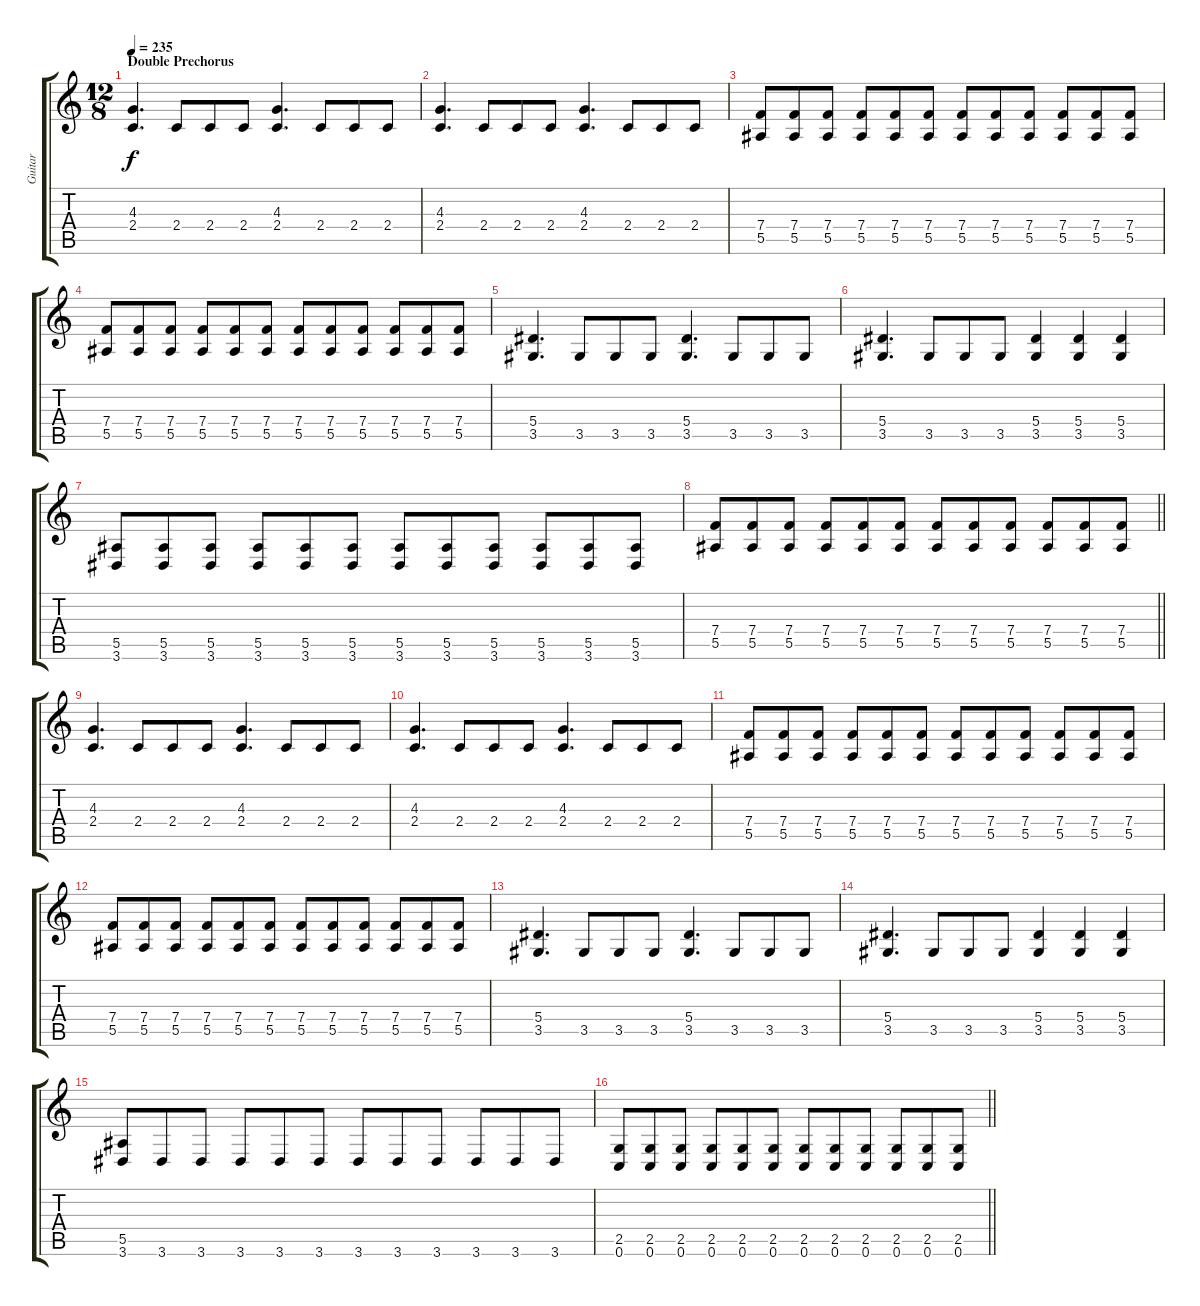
\track ("Guitar" "Guitar") {instrument distortionguitar}
\staff {score tabs}
\tuning (C4 G3 Eb3 Bb2 F2 C2) {hide}
\ts (12 8)
\section ("" "Double Prechorus")
\tempo 235
\clef g2
\ks c
(4.3 2.4).4{d dy f} 2.4.8 2.4.8 2.4.8 (4.3 2.4).4{d} 2.4.8 2.4.8 2.4.8 |
(4.3 2.4).4{d} 2.4.8 2.4.8 2.4.8 (4.3 2.4).4{d} 2.4.8 2.4.8 2.4.8 |
(7.4 5.5).8 (7.4 5.5).8 (7.4 5.5).8 (7.4 5.5).8 (7.4 5.5).8 (7.4 5.5).8 (7.4 5.5).8 (7.4 5.5).8 (7.4 5.5).8 (7.4 5.5).8 (7.4 5.5).8 (7.4 5.5).8 |
(7.4 5.5).8 (7.4 5.5).8 (7.4 5.5).8 (7.4 5.5).8 (7.4 5.5).8 (7.4 5.5).8 (7.4 5.5).8 (7.4 5.5).8 (7.4 5.5).8 (7.4 5.5).8 (7.4 5.5).8 (7.4 5.5).8 |
(5.4 3.5).4{d} 3.5.8 3.5.8 3.5.8 (5.4 3.5).4{d} 3.5.8 3.5.8 3.5.8 |
(5.4 3.5).4{d} 3.5.8 3.5.8 3.5.8 (5.4 3.5).4 (5.4 3.5).4 (5.4 3.5).4 |
(5.5 3.6).8 (5.5 3.6).8 (5.5 3.6).8 (5.5 3.6).8 (5.5 3.6).8 (5.5 3.6).8 (5.5 3.6).8 (5.5 3.6).8 (5.5 3.6).8 (5.5 3.6).8 (5.5 3.6).8 (5.5 3.6).8 |
\barLineRight lightlight
(7.4 5.5).8 (7.4 5.5).8 (7.4 5.5).8 (7.4 5.5).8 (7.4 5.5).8 (7.4 5.5).8 (7.4 5.5).8 (7.4 5.5).8 (7.4 5.5).8 (7.4 5.5).8 (7.4 5.5).8 (7.4 5.5).8 |
(4.3 2.4).4{d} 2.4.8 2.4.8 2.4.8 (4.3 2.4).4{d} 2.4.8 2.4.8 2.4.8 |
(4.3 2.4).4{d} 2.4.8 2.4.8 2.4.8 (4.3 2.4).4{d} 2.4.8 2.4.8 2.4.8 |
(7.4 5.5).8 (7.4 5.5).8 (7.4 5.5).8 (7.4 5.5).8 (7.4 5.5).8 (7.4 5.5).8 (7.4 5.5).8 (7.4 5.5).8 (7.4 5.5).8 (7.4 5.5).8 (7.4 5.5).8 (7.4 5.5).8 |
(7.4 5.5).8 (7.4 5.5).8 (7.4 5.5).8 (7.4 5.5).8 (7.4 5.5).8 (7.4 5.5).8 (7.4 5.5).8 (7.4 5.5).8 (7.4 5.5).8 (7.4 5.5).8 (7.4 5.5).8 (7.4 5.5).8 |
(5.4 3.5).4{d} 3.5.8 3.5.8 3.5.8 (5.4 3.5).4{d} 3.5.8 3.5.8 3.5.8 |
(5.4 3.5).4{d} 3.5.8 3.5.8 3.5.8 (5.4 3.5).4 (5.4 3.5).4 (5.4 3.5).4 |
(5.5 3.6).8 3.6.8 3.6.8 3.6.8 3.6.8 3.6.8 3.6.8 3.6.8 3.6.8 3.6.8 3.6.8 3.6.8 |
\barLineRight lightlight
(2.5 0.6).8 (2.5 0.6).8 (2.5 0.6).8 (2.5 0.6).8 (2.5 0.6).8 (2.5 0.6).8 (2.5 0.6).8 (2.5 0.6).8 (2.5 0.6).8 (2.5 0.6).8 (2.5 0.6).8 (2.5 0.6).8
